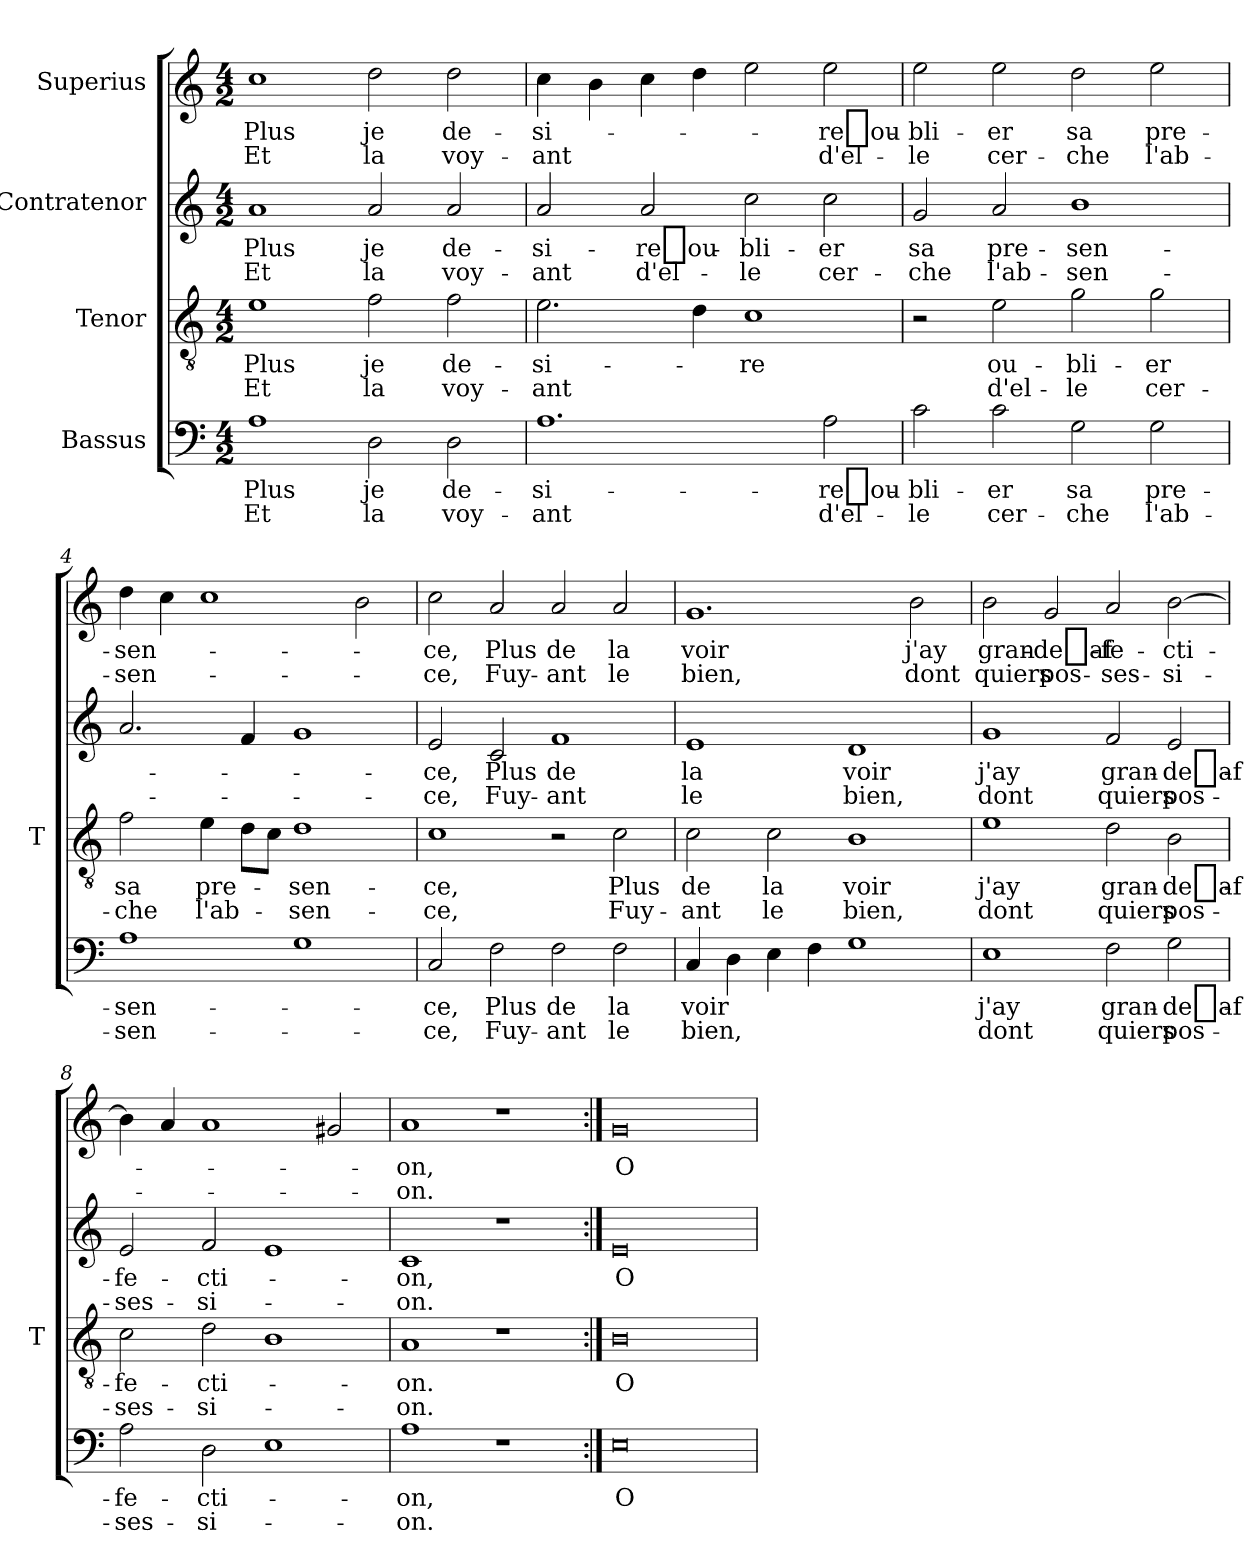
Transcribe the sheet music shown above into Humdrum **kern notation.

**kern	**text	**text	**kern	**text	**text	**kern	**text	**text	**kern	**text	**text
*part4	*part4	*part4	*part3	*part3	*part3	*part2	*part2	*part2	*part1	*part1	*part1
*staff4	*staff4	*staff4	*staff3	*staff3	*staff3	*staff2	*staff2	*staff2	*staff1	*staff1	*staff1
*I"Bassus	*	*	*I"Tenor	*	*	*I"Contratenor	*	*	*I"Superius	*	*
*	*	*	*I'T	*	*	*	*	*	*	*	*
*clefF4	*	*	*clefGv2	*	*	*clefG2	*	*	*clefG2	*	*
*k[]	*	*	*k[]	*	*	*k[]	*	*	*k[]	*	*
*M4/2	*	*	*M4/2	*	*	*M4/2	*	*	*M4/2	*	*
=1	=1	=1	=1	=1	=1	=1	=1	=1	=1	=1	=1
1A	-Plus	-Et	1e	-Plus	-Et	1a	-Plus	-Et	1cc	-Plus	-Et
2D	-je	-la	2f	-je	-la	2a	-je	-la	2dd	-je	-la
2D	de-	voy-	2f	de-	voy-	2a	de-	voy-	2dd	de-	voy-
=2	=2	=2	=2	=2	=2	=2	=2	=2	=2	=2	=2
1.A	si-	-ant	2.e	si-	-ant	2a	si-	-ant	4cc	si-	-ant
.	.	.	.	.	.	.	.	.	4b	.	.
.	.	.	.	.	.	2a	re_ou-	d'el-	4cc	.	.
.	.	.	4d	.	.	.	.	.	4dd	.	.
.	.	.	1c	-re	.	2cc	bli-	-le	2ee	.	.
2A	re_ou-	d'el-	.	.	.	2cc	-er	cer-	2ee	re_ou-	d'el-
=3	=3	=3	=3	=3	=3	=3	=3	=3	=3	=3	=3
2c	bli-	-le	2r	.	.	2g	-sa	-che	2ee	bli-	-le
2c	-er	cer-	2e	ou-	d'el-	2a	pre-	l'ab-	2ee	-er	cer-
2G	-sa	-che	2g	bli-	-le	1b	sen-	sen-	2dd	-sa	-che
2G	pre-	l'ab-	2g	-er	cer-	.	.	.	2ee	pre-	l'ab-
=4	=4	=4	=4	=4	=4	=4	=4	=4	=4	=4	=4
1A	sen-	sen-	2f	-sa	-che	2.a	.	.	4dd	sen-	sen-
.	.	.	.	.	.	.	.	.	4cc	.	.
.	.	.	4e	pre-	l'ab-	.	.	.	1cc	.	.
.	.	.	8dL	.	.	4f	.	.	.	.	.
.	.	.	8cJ	.	.	.	.	.	.	.	.
1G	.	.	1d	sen-	sen-	1g	.	.	.	.	.
.	.	.	.	.	.	.	.	.	2b	.	.
=5	=5	=5	=5	=5	=5	=5	=5	=5	=5	=5	=5
2C	-ce,	-ce,	1c	-ce,	-ce,	2e	-ce,	-ce,	2cc	-ce,	-ce,
2F	-Plus	Fuy-	.	.	.	2c	-Plus	Fuy-	2a	-Plus	Fuy-
2F	-de	-ant	2r	.	.	1f	-de	-ant	2a	-de	-ant
2F	-la	-le	2c	-Plus	Fuy-	.	.	.	2a	-la	-le
=6	=6	=6	=6	=6	=6	=6	=6	=6	=6	=6	=6
4C	-voir	-bien,	2c	-de	-ant	1e	-la	-le	1.g	-voir	-bien,
4D	.	.	.	.	.	.	.	.	.	.	.
4E	.	.	2c	-la	-le	.	.	.	.	.	.
4F	.	.	.	.	.	.	.	.	.	.	.
1G	.	.	1B	-voir	-bien,	1d	-voir	-bien,	.	.	.
.	.	.	.	.	.	.	.	.	2b	-j'ay	-dont
=7	=7	=7	=7	=7	=7	=7	=7	=7	=7	=7	=7
1E	-j'ay	-dont	1e	-j'ay	-dont	1g	-j'ay	-dont	2b	gran-	-quiers
.	.	.	.	.	.	.	.	.	2g	de_af-	pos-
2F	gran-	-quiers	2d	gran-	-quiers	2f	gran-	-quiers	2a	fe-	ses-
2G	de_af-	pos-	2B	de_af-	pos-	2e	de_af-	pos-	[2b	cti-	si-
=8	=8	=8	=8	=8	=8	=8	=8	=8	=8	=8	=8
2A	fe-	ses-	2c	fe-	ses-	2e	fe-	ses-	4b]	.	.
.	.	.	.	.	.	.	.	.	4a	.	.
2D	cti-	si-	2d	cti-	si-	2f	cti-	si-	1a	.	.
1E	.	.	1B	.	.	1e	.	.	.	.	.
.	.	.	.	.	.	.	.	.	2g#X	.	.
=9	=9	=9	=9	=9	=9	=9	=9	=9	=9	=9	=9
1A	-on,	-on.	1A	-on.	-on.	1c	-on,	-on.	1a	-on,	-on.
1r	.	.	1r	.	.	1r	.	.	1r	.	.
=10:|!	=10:|!	=10:|!	=10:|!	=10:|!	=10:|!	=10:|!	=10:|!	=10:|!	=10:|!	=10:|!	=10:|!
0E	-O	.	0B	-O	.	0e	-O	.	0g	-O	.
=	=	=	=	=	=	=	=	=	=	=	=
*-	*-	*-	*-	*-	*-	*-	*-	*-	*-	*-	*-
